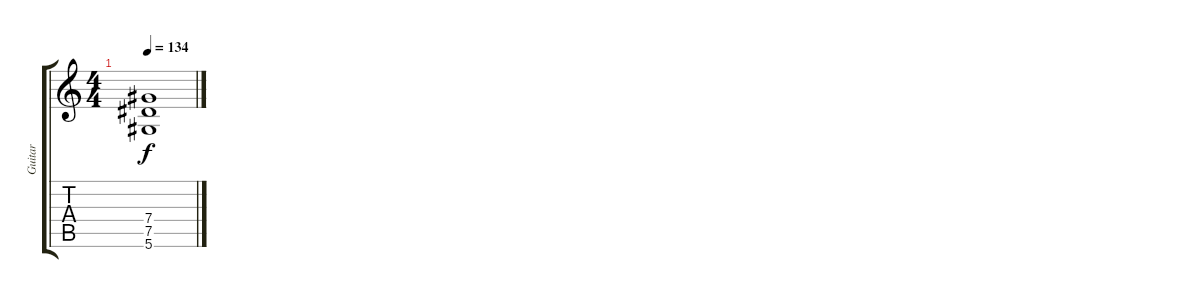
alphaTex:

\track ("Guitar" "Guitar") {instrument overdrivenguitar}
\staff {score tabs}
\tuning (Eb4 Bb3 Gb3 Db3 Ab2 Eb2) {hide}
\ts (4 4)
\tempo 134
\clef g2
\ks c
(7.4{t} 7.5{t} 5.6{t}).1{dy f}
